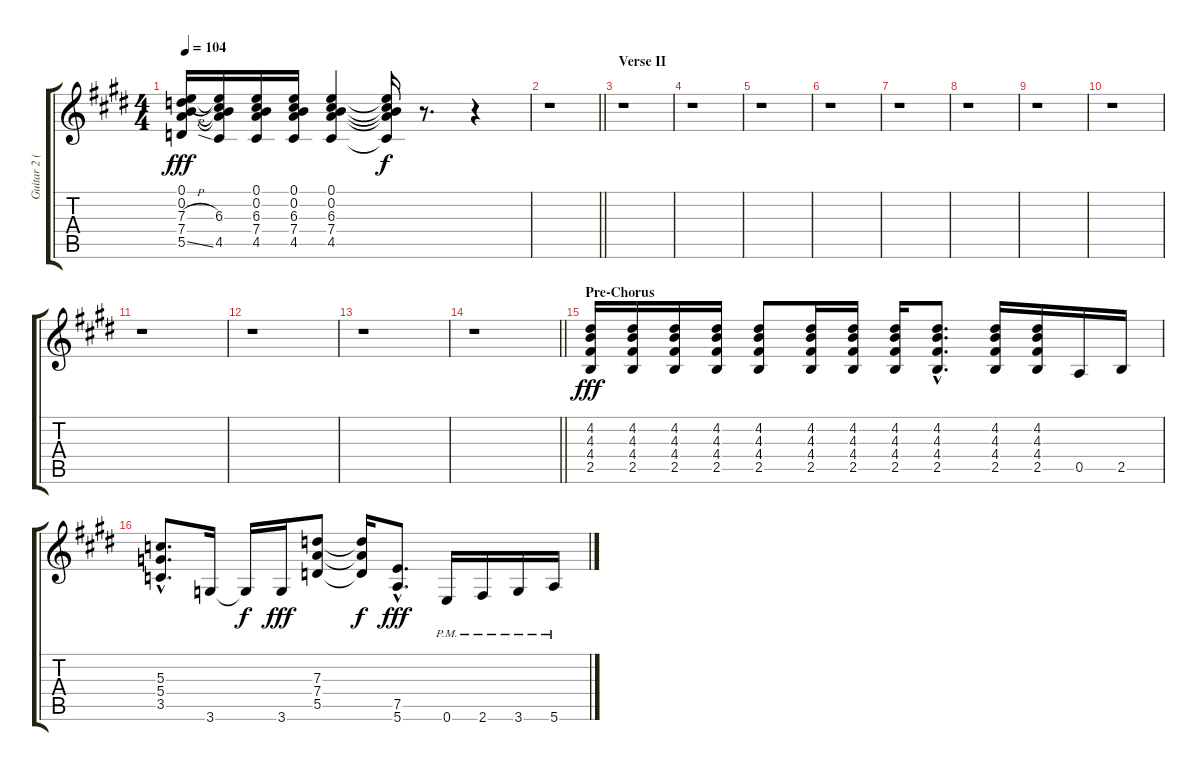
\track ("Guitar 2 (12-String)" "Guitar 2 (") {instrument electricguitarclean}
\staff {score tabs}
\tuning (E4 B3 G3 D3 A2 E2) {hide}
\ts (4 4)
\tempo 104
\clef g2
\ks e
(0.1 0.2 7.3{h} 7.4 5.5{ss}).16{dy fff} (0.1{t} 0.2{t} 6.3 7.4{t} 4.5).16 (0.1 0.2 6.3 7.4 4.5).16 (0.1 0.2 6.3 7.4 4.5).16 (0.1 0.2 6.3 7.4 4.5).4 (0.1{t} 0.2{t} 6.3{t} 7.4{t} 4.5{t}).16{dy f} r.8{d} r.4 |
\barLineRight lightlight
r.1 |
\section ("" "Verse II")
r.1 |
r.1 |
r.1 |
r.1 |
r.1 |
r.1 |
r.1 |
r.1 |
r.1 |
r.1 |
r.1 |
\barLineRight lightlight
r.1 |
\section ("" "Pre-Chorus")
(4.2 4.3 4.4 2.5).16{dy fff} (4.2 4.3 4.4 2.5).16 (4.2 4.3 4.4 2.5).16 (4.2 4.3 4.4 2.5).16 (4.2 4.3 4.4 2.5).8 (4.2 4.3 4.4 2.5).16 (4.2 4.3 4.4 2.5).16 (4.2 4.3 4.4 2.5).16 (4.2{hac} 4.3{hac} 4.4{hac} 2.5{hac}).8{d} (4.2 4.3 4.4 2.5).16 (4.2 4.3 4.4 2.5).16 0.5.16 2.5.16 |
(5.3{hac} 5.4{hac} 3.5{hac}).8{d} 3.6.16 3.6{t}.16{dy f} 3.6.16{dy fff} (7.3 7.4 5.5).8 (7.3{t} 7.4{t} 5.5{t}).16{dy f} (7.5{hac} 5.6{hac}).8{d dy fff} 0.6{pm}.16 2.6{pm}.16 3.6{pm}.16 5.6{pm}.16
